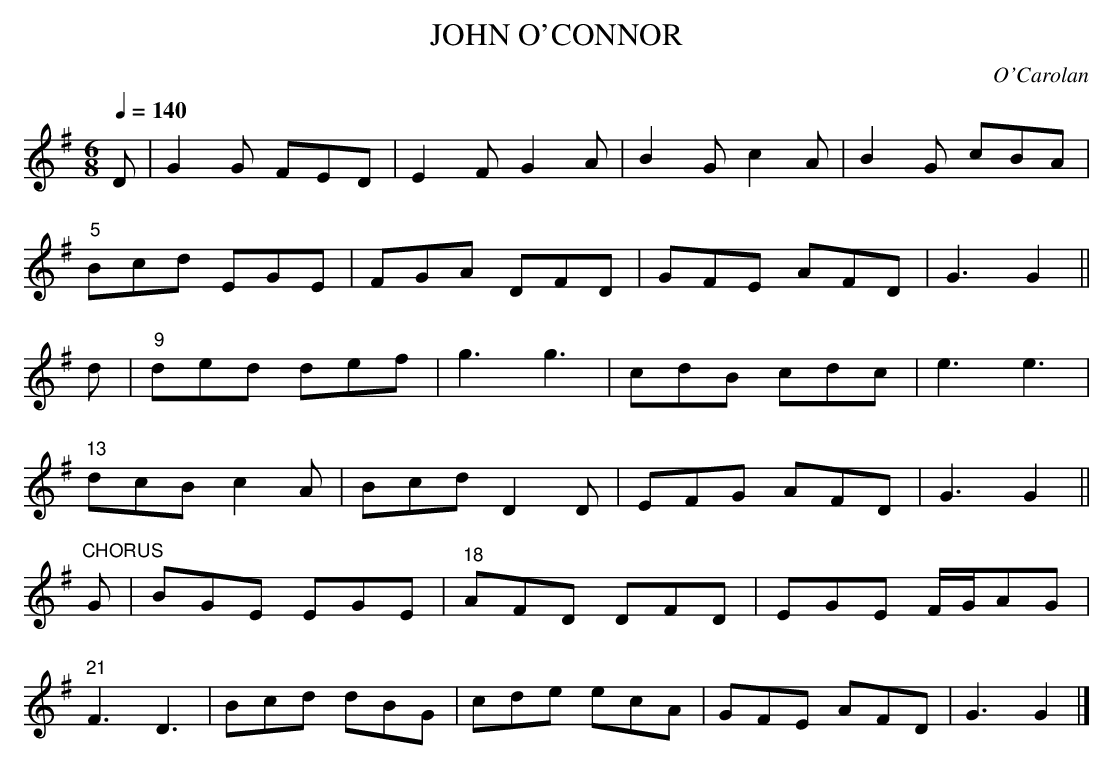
X:1
T:JOHN O'CONNOR
C:O'Carolan
Q:1/4=140
M:6/8
L:1/8
K:G
D|G2G FED|E2F G2A|B2G c2A|B2G cBA|
"5"Bcd EGE|FGA DFD|GFE AFD|G3G2||
d|"9"ded def|g3g3|cdB cdc|e3e3|
"13"dcB c2A|Bcd D2D|EFG AFD|G3G2||
"^CHORUS"G|BGE EGE|"18"AFD DFD|EGE F/G/AG|
"21"F3D3|Bcd dBG|cde ecA|GFE AFD|G3G2|]
